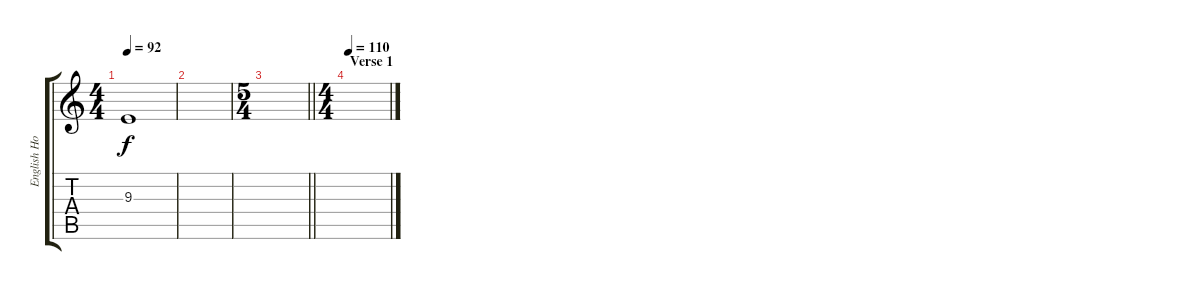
\track ("English Horn" "English Ho") {instrument englishhorn}
\staff {score tabs}
\tuning (E4 B3 G3 D3 A2 E2) {hide}
\ts (4 4)
\tempo 92
\clef g2
\ks c
9.3{t}.1{dy f} |
|
\ts (5 4)
\barLineRight lightlight
|
\ts (4 4)
\section ("" "Verse 1")
\tempo 110
